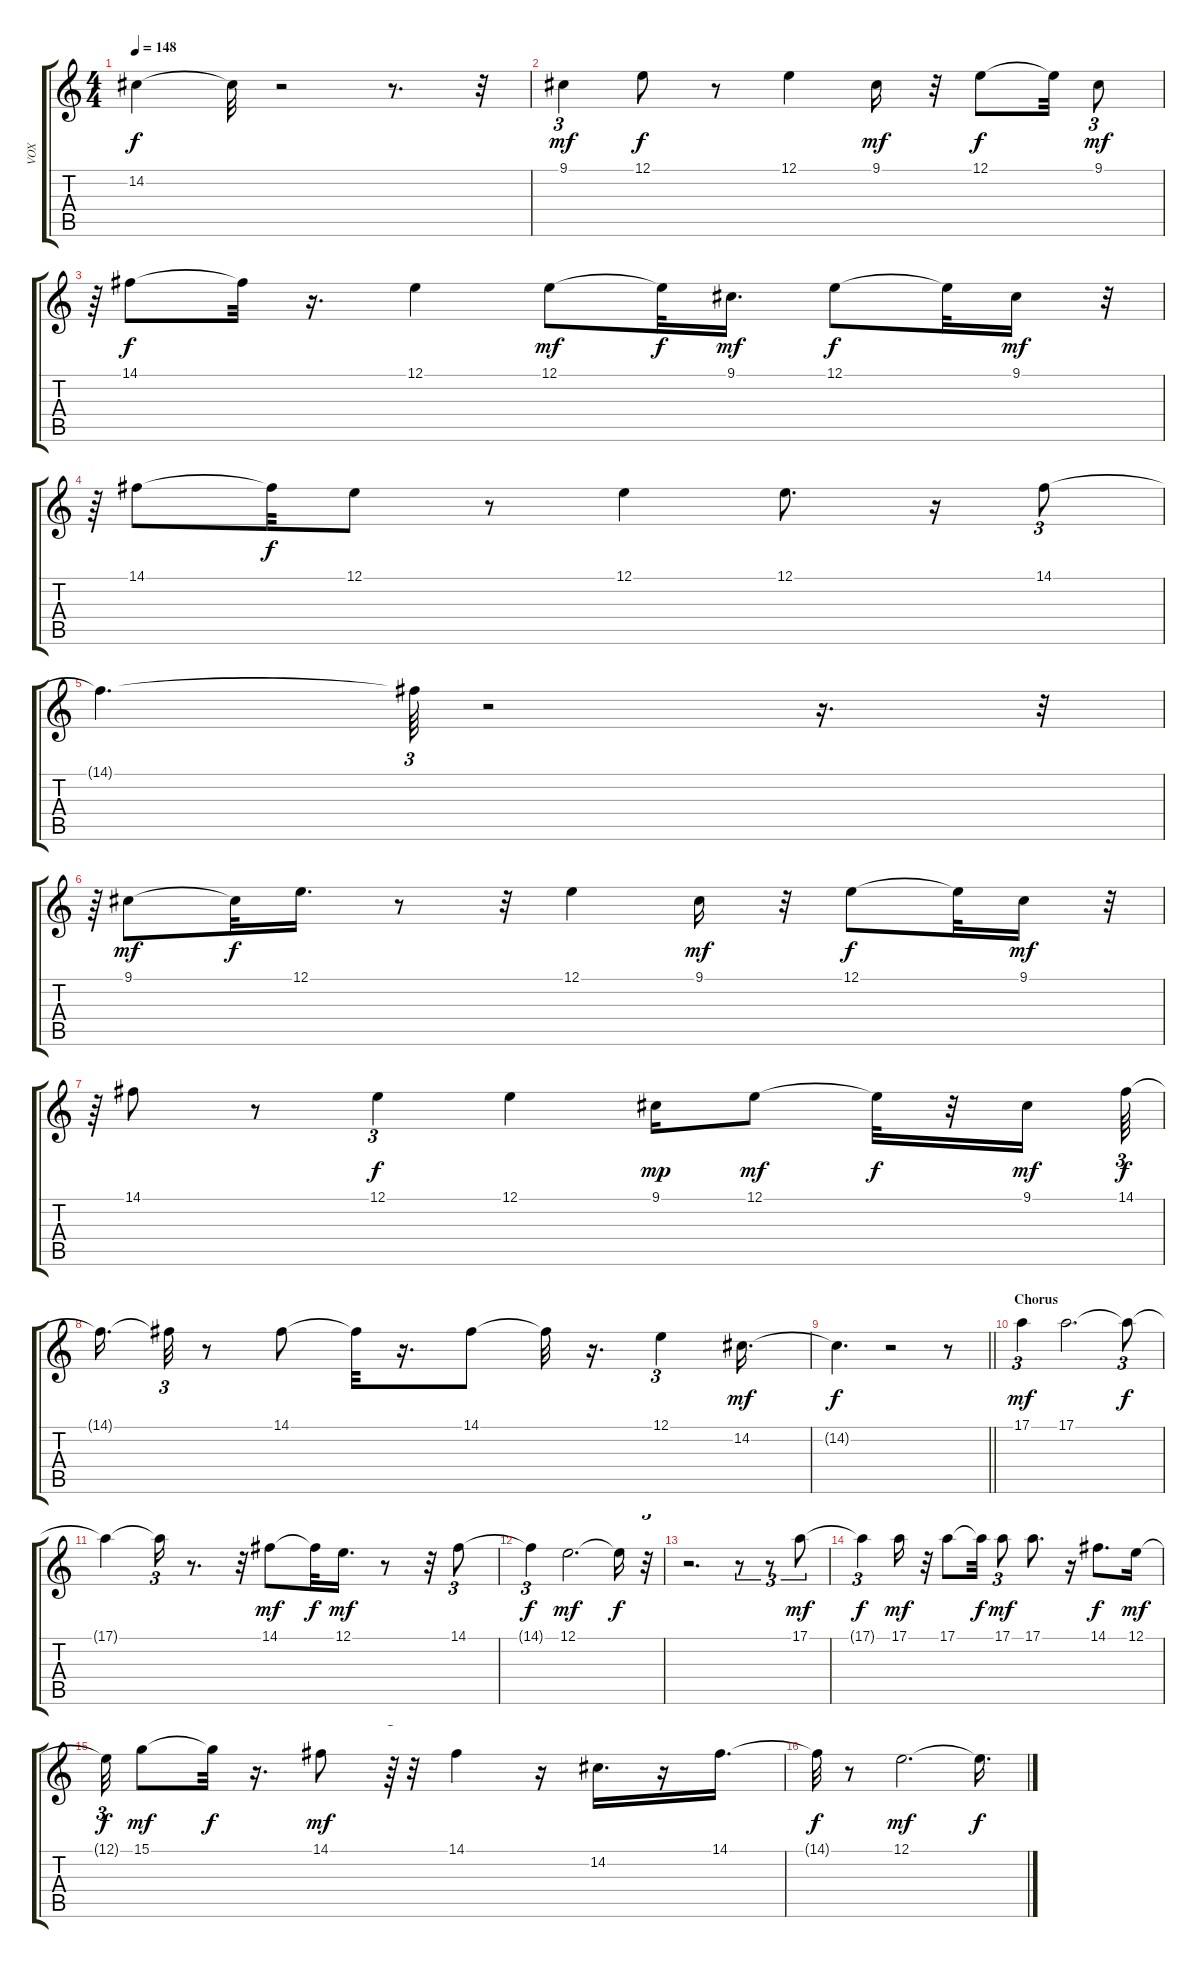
\track ("VOX" "VOX") {instrument lead3calliope}
\staff {score tabs}
\tuning (E4 B3 G3 D3 A2 E2) {hide}
\ts (4 4)
\tempo 148
\clef g2
\ks c
14.2{t}.4{dy f} 14.2{t}.32 r.2 r.8{d} r.32 |
9.1.4{tu (3 2) dy mf} 12.1.8{dy f} r.8 12.1.4 9.1.16{dy mf} r.32 12.1.8{dy f} 12.1{t}.32 9.1.8{tu (3 2) dy mf} |
r.64{tu (3 2)} 14.1.8{dy f} 14.1{t}.32 r.16{d} 12.1.4 12.1.8{dy mf} 12.1{t}.32{dy f} 9.1.16{d dy mf} 12.1.8{dy f} 12.1{t}.32 9.1.16{dy mf} r.32{tu (3 2)} |
r.64{tu (3 2)} 14.1.8 14.1{t}.32{dy f} 12.1.8 r.8 12.1.4 12.1.8{d} r.16 14.1.8{tu (3 2)} |
14.1{t}.4{d} 14.1{t}.64{tu (3 2)} r.2 r.16{d} r.32{tu (3 2)} |
r.64{tu (3 2)} 9.1.8{dy mf} 9.1{t}.32{dy f} 12.1.16{d} r.8 r.32 12.1.4 9.1.16{dy mf} r.32 12.1.8{dy f} 12.1{t}.32 9.1.16{dy mf} r.32{tu (3 2)} |
r.64{tu (3 2)} 14.1.8 r.8 12.1.4{tu (3 2) dy f} 12.1.4 9.1.16{dy mp} 12.1.8{dy mf} 12.1{t}.32{dy f} r.32 9.1.16{dy mf} 14.1.64{tu (3 2) dy f} |
14.1{t}.16{d} 14.1{t}.32{tu (3 2)} r.8 14.1.8 14.1{t}.32 r.16{d} 14.1.8 14.1{t}.32 r.16{d} 12.1.4{tu (3 2)} 14.2.16{d dy mf} |
\barLineRight lightlight
14.2{t}.4{d dy f} r.2 r.8 |
\section ("" "Chorus")
17.1.4{tu (3 2) dy mf} 17.1.2{d} 17.1{t}.8{tu (3 2) dy f} |
17.1{t}.4 17.1{t}.16{tu (3 2)} r.8{d} r.32 14.1.8{dy mf} 14.1{t}.32{dy f} 12.1.16{d dy mf} r.8 r.32 14.1.8{tu (3 2)} |
14.1{t}.4{tu (3 2) dy f} 12.1.2{d dy mf} 12.1{t}.16{dy f} r.32{tu (3 2)} |
r.2{d} r.8{tu (3 2)} r.8{tu (3 2)} 17.1.8{tu (3 2) dy mf} |
17.1{t}.4{tu (3 2) dy f} 17.1.16{dy mf} r.32 17.1.8 17.1{t}.32{dy f} 17.1.8{tu (3 2) dy mf} 17.1.8{d} r.16 14.1.8{d dy f} 12.1.16{dy mf} |
12.1{t}.32{tu (3 2) dy f} 15.1.8{dy mf} 15.1{t}.32{dy f} r.16{d} 14.1.8{dy mf} r.64{tu (3 2)} r.32 14.1.4 r.16 14.2.16{d} r.16 14.1.16{d} |
14.1{t}.32{dy f} r.8 12.1.2{d dy mf} 12.1{t}.16{d dy f}
